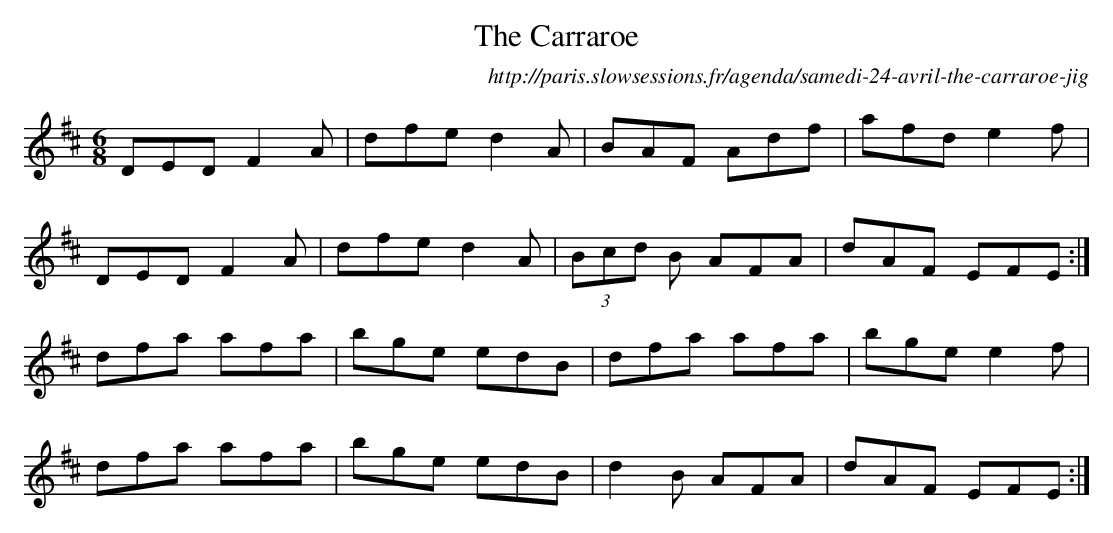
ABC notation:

X:1
T: Carraroe, The
O:http://paris.slowsessions.fr/agenda/samedi-24-avril-the-carraroe-jig
M: 6/8
L: 1/8
K: Dmaj
DED F2A|dfe d2A|BAF Adf|afd e2f|
DED F2A|dfe d2A|(3Bcd B AFA|dAF EFE:|
dfa afa|bge edB|dfa afa|bge e2f|
dfa afa|bge edB|d2B AFA|dAF EFE:|
